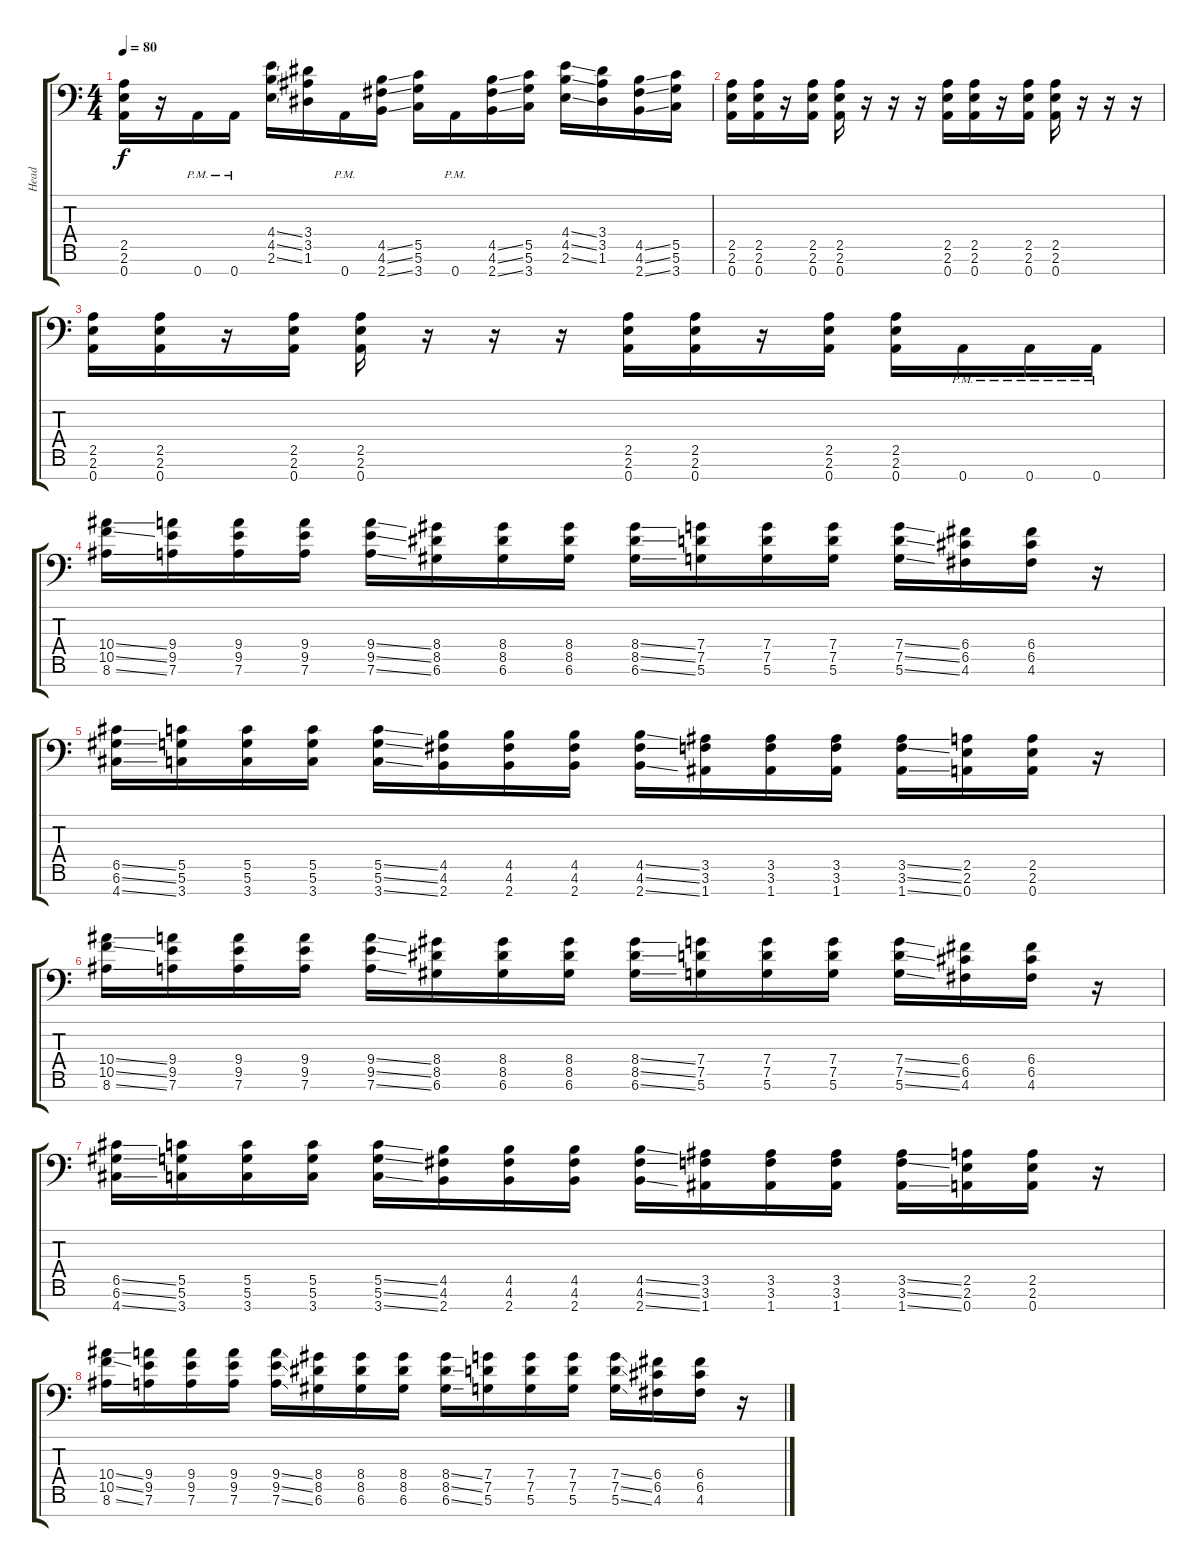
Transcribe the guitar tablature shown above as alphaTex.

\track ("Head" "Head") {instrument distortionguitar}
\staff {score tabs}
\tuning (D4 A3 F3 C3 G2 D2 A1) {hide}
\ts (4 4)
\tempo 80
\clef f4
\ks c
(2.5 2.6 0.7).16{dy f instrument distortionguitar} r.16 0.7{pm}.16 0.7{pm}.16 (4.4{ss} 4.5{ss} 2.6{ss}).16 (3.4 3.5 1.6).16 0.7{pm}.16 (4.5{ss} 4.6{ss} 2.7{ss}).16 (5.5 5.6 3.7).16 0.7{pm}.16 (4.5{ss} 4.6{ss} 2.7{ss}).16 (5.5 5.6 3.7).16 (4.4{ss} 4.5{ss} 2.6{ss}).16 (3.4 3.5 1.6).16 (4.5{ss} 4.6{ss} 2.7{ss}).16 (5.5 5.6 3.7).16 |
(2.5 2.6 0.7).16 (2.5 2.6 0.7).16 r.16 (2.5 2.6 0.7).16 (2.5 2.6 0.7).16 r.16 r.16 r.16 (2.5 2.6 0.7).16 (2.5 2.6 0.7).16 r.16 (2.5 2.6 0.7).16 (2.5 2.6 0.7).16 r.16 r.16 r.16 |
(2.5 2.6 0.7).16 (2.5 2.6 0.7).16 r.16 (2.5 2.6 0.7).16 (2.5 2.6 0.7).16 r.16 r.16 r.16 (2.5 2.6 0.7).16 (2.5 2.6 0.7).16 r.16 (2.5 2.6 0.7).16 (2.5 2.6 0.7).16 0.7{pm}.16 0.7{pm}.16 0.7{pm}.16 |
(10.4{ss} 10.5{ss} 8.6{ss}).16 (9.4 9.5 7.6).16 (9.4 9.5 7.6).16 (9.4 9.5 7.6).16 (9.4{ss} 9.5{ss} 7.6{ss}).16 (8.4 8.5 6.6).16 (8.4 8.5 6.6).16 (8.4 8.5 6.6).16 (8.4{ss} 8.5{ss} 6.6{ss}).16 (7.4 7.5 5.6).16 (7.4 7.5 5.6).16 (7.4 7.5 5.6).16 (7.4{ss} 7.5{ss} 5.6{ss}).16 (6.4 6.5 4.6).16 (6.4 6.5 4.6).16 r.16 |
(6.5{ss} 6.6{ss} 4.7{ss}).16 (5.5 5.6 3.7).16 (5.5 5.6 3.7).16 (5.5 5.6 3.7).16 (5.5{ss} 5.6{ss} 3.7{ss}).16 (4.5 4.6 2.7).16 (4.5 4.6 2.7).16 (4.5 4.6 2.7).16 (4.5{ss} 4.6{ss} 2.7{ss}).16 (3.5 3.6 1.7).16 (3.5 3.6 1.7).16 (3.5 3.6 1.7).16 (3.5{ss} 3.6{ss} 1.7{ss}).16 (2.5 2.6 0.7).16 (2.5 2.6 0.7).16 r.16 |
(10.4{ss} 10.5{ss} 8.6{ss}).16 (9.4 9.5 7.6).16 (9.4 9.5 7.6).16 (9.4 9.5 7.6).16 (9.4{ss} 9.5{ss} 7.6{ss}).16 (8.4 8.5 6.6).16 (8.4 8.5 6.6).16 (8.4 8.5 6.6).16 (8.4{ss} 8.5{ss} 6.6{ss}).16 (7.4 7.5 5.6).16 (7.4 7.5 5.6).16 (7.4 7.5 5.6).16 (7.4{ss} 7.5{ss} 5.6{ss}).16 (6.4 6.5 4.6).16 (6.4 6.5 4.6).16 r.16 |
(6.5{ss} 6.6{ss} 4.7{ss}).16 (5.5 5.6 3.7).16 (5.5 5.6 3.7).16 (5.5 5.6 3.7).16 (5.5{ss} 5.6{ss} 3.7{ss}).16 (4.5 4.6 2.7).16 (4.5 4.6 2.7).16 (4.5 4.6 2.7).16 (4.5{ss} 4.6{ss} 2.7{ss}).16 (3.5 3.6 1.7).16 (3.5 3.6 1.7).16 (3.5 3.6 1.7).16 (3.5{ss} 3.6{ss} 1.7{ss}).16 (2.5 2.6 0.7).16 (2.5 2.6 0.7).16 r.16 |
(10.4{ss} 10.5{ss} 8.6{ss}).16 (9.4 9.5 7.6).16 (9.4 9.5 7.6).16 (9.4 9.5 7.6).16 (9.4{ss} 9.5{ss} 7.6{ss}).16 (8.4 8.5 6.6).16 (8.4 8.5 6.6).16 (8.4 8.5 6.6).16 (8.4{ss} 8.5{ss} 6.6{ss}).16 (7.4 7.5 5.6).16 (7.4 7.5 5.6).16 (7.4 7.5 5.6).16 (7.4{ss} 7.5{ss} 5.6{ss}).16 (6.4 6.5 4.6).16 (6.4 6.5 4.6).16 r.16
